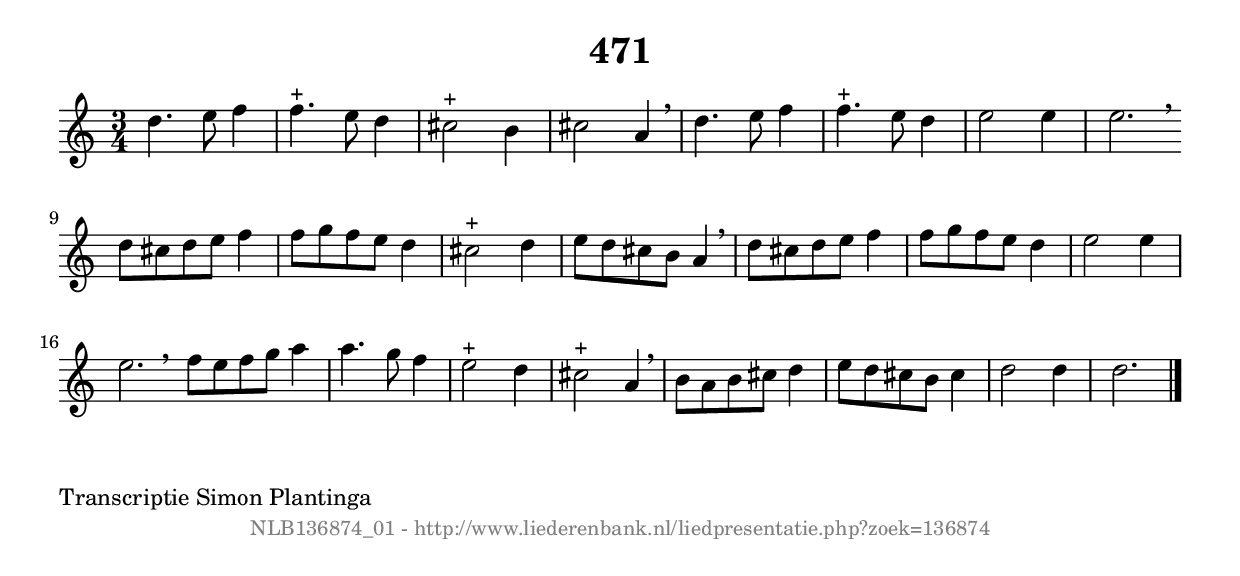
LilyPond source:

%
% produced by wce2krn 1.64 (7 June 2014)
%
\version"2.16"
#(append! paper-alist '(("long" . (cons (* 210 mm) (* 2000 mm)))))
#(set-default-paper-size "long")
sb = {\breathe}
mBreak = {\breathe }
bBreak = {\breathe }
x = {\once\override NoteHead #'style = #'cross }
gl=\glissando
itime={\override Staff.TimeSignature #'stencil = ##f }
ficta = {\once\set suggestAccidentals = ##t}
fine = {\once\override Score.RehearsalMark #'self-alignment-X = #1 \mark \markup {\italic{Fine}}}
dc = {\once\override Score.RehearsalMark #'self-alignment-X = #1 \mark \markup {\italic{D.C.}}}
dcf = {\once\override Score.RehearsalMark #'self-alignment-X = #1 \mark \markup {\italic{D.C. al Fine}}}
dcc = {\once\override Score.RehearsalMark #'self-alignment-X = #1 \mark \markup {\italic{D.C. al Coda}}}
ds = {\once\override Score.RehearsalMark #'self-alignment-X = #1 \mark \markup {\italic{D.S.}}}
dsf = {\once\override Score.RehearsalMark #'self-alignment-X = #1 \mark \markup {\italic{D.S. al Fine}}}
dsc = {\once\override Score.RehearsalMark #'self-alignment-X = #1 \mark \markup {\italic{D.S. al Coda}}}
pv = {\set Score.repeatCommands = #'((volta "1"))}
sv = {\set Score.repeatCommands = #'((volta "2"))}
tv = {\set Score.repeatCommands = #'((volta "3"))}
qv = {\set Score.repeatCommands = #'((volta "4"))}
xv = {\set Score.repeatCommands = #'((volta #f))}
\header{ tagline = ""
title = "471"
}
\score {{
\key d \dorian
\relative g'
{
\set melismaBusyProperties = #'()
\time 3/4
\tempo 4=120
\override Score.MetronomeMark #'transparent = ##t
\override Score.RehearsalMark #'break-visibility = #(vector #t #t #f)
d'4. e8 f4 | f4.^"+" e8 d4 | cis2^"+" b4 | cis2 a4 \sb | d4. e8 f4 | f4.^"+" e8 d4 | e2 e4 | e2. \bar ":|:" \bBreak
d8 cis8 d8 e8 f4 | f8 g8 f8 e8 d4 | cis2^"+" d4 | e8 d8 cis8 b8 a4 \sb | d8 cis8 d8 e8 f4 | f8 g8 f8 e8 d4 | e2 e4 | e2. \bar ":|:" \bBreak
f8 e8 f8 g8 a4 | a4. g8 f4 | e2^"+" d4 | cis2^"+" a4 \sb | b8 a8 b8 cis8 d4 | e8 d8 cis8 b8 cis4 | d2 d4 | d2. \bar "|."
 }}
 \midi { }
 \layout {
            indent = 0.0\cm
}
}
\markup { \wordwrap-string #" 
Transcriptie Simon Plantinga
"}
\markup { \vspace #0 } \markup { \with-color #grey \fill-line { \center-column { \smaller "NLB136874_01 - http://www.liederenbank.nl/liedpresentatie.php?zoek=136874" } } }
